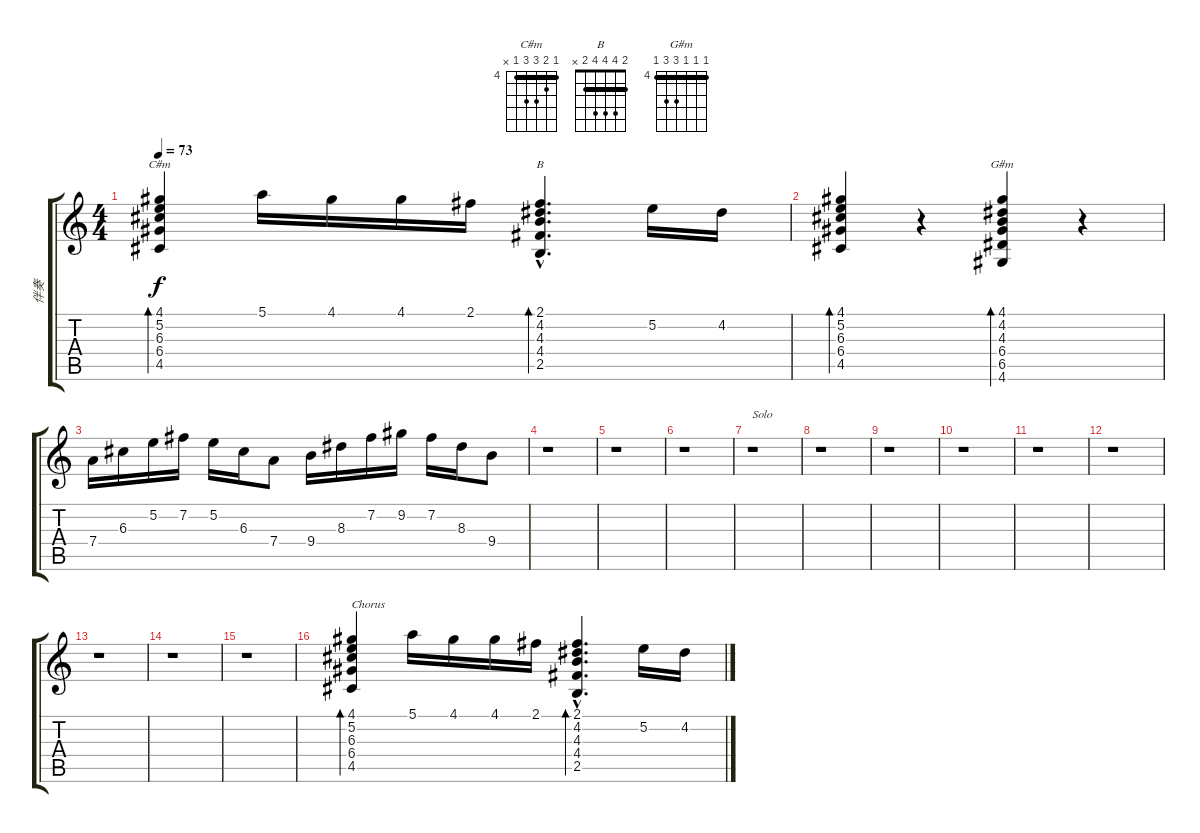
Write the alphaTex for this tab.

\track ("伴奏" "伴奏") {instrument acousticguitarnylon}
\staff {score tabs}
\tuning (E4 B3 G3 D3 A2 E2) {hide}
\chord ("C#m" 4 5 6 6 4 x) {firstfret 4 barre 4}
\chord ("B" 2 4 4 4 2 x) {barre 2}
\chord ("G#m" 4 4 4 6 6 4) {firstfret 4 barre 4}
\ts (4 4)
\tempo 73
\clef g2
\ks c
(4.1 5.2 6.3 6.4 4.5).4{bd 60 ch "C#m" dy f} 5.1.16 4.1.16 4.1.16 2.1.16 (2.1{hac} 4.2{hac} 4.3{hac} 4.4{hac} 2.5{hac}).4{d bd 60 ch "B"} 5.2.16 4.2.16 |
(4.1 5.2 6.3 6.4 4.5).4{bd 60} r.4 (4.1 4.2 4.3 6.4 6.5 4.6).4{bd 60 ch "G#m"} r.4 |
7.4.16 6.3.16 5.2.16 7.2.16 5.2.16 6.3.16 7.4.8 9.4.16 8.3.16 7.2.16 9.2.16 7.2.16 8.3.16 9.4.8 |
r.1 |
r.1 |
r.1 |
r.1{txt "Solo"} |
r.1 |
r.1 |
r.1 |
r.1 |
r.1 |
r.1 |
r.1 |
r.1 |
(4.1 5.2 6.3 6.4 4.5).4{bd 60 txt "Chorus"} 5.1.16 4.1.16 4.1.16 2.1.16 (2.1{hac} 4.2{hac} 4.3{hac} 4.4{hac} 2.5{hac}).4{d bd 60} 5.2.16 4.2.16
